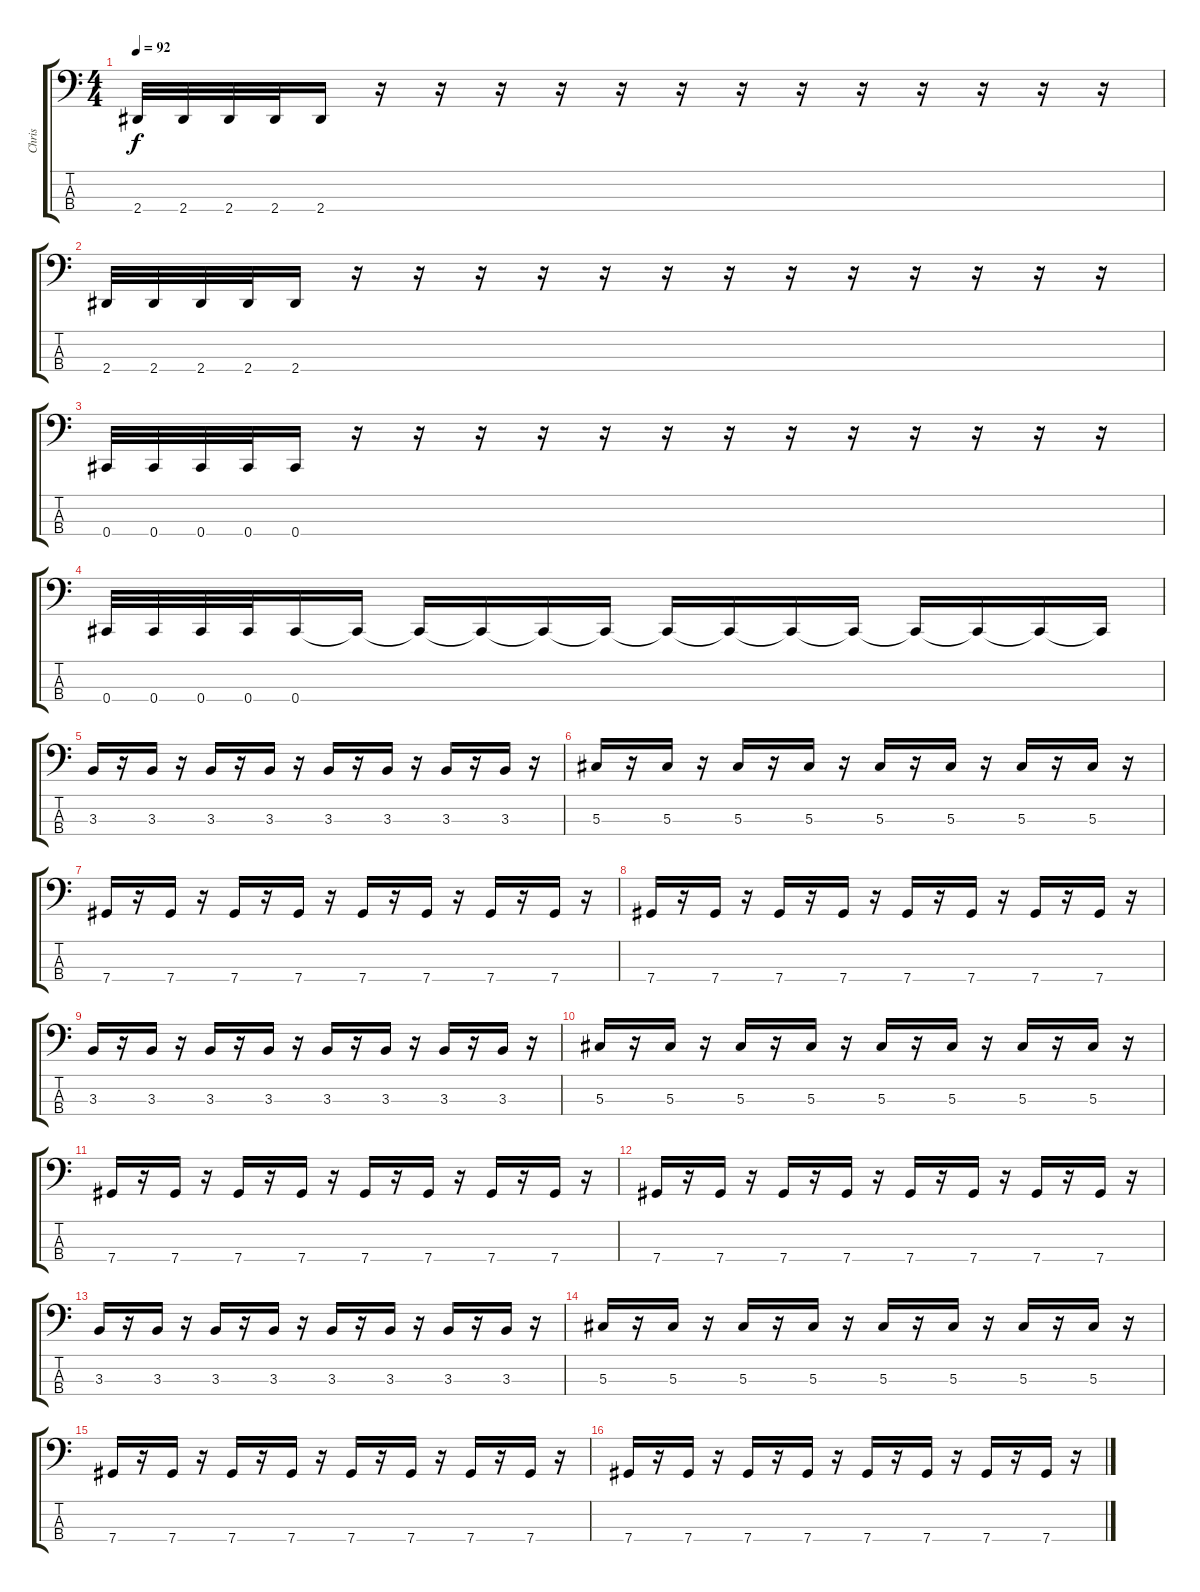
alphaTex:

\track ("Chris" "Chris") {instrument electricbasspick}
\staff {score tabs}
\tuning (Gb2 Db2 Ab1 Db1) {hide}
\ts (4 4)
\tempo 92
\clef f4
\ks c
2.4.32{dy f} 2.4.32 2.4.32 2.4.32 2.4.16 r.16 r.16 r.16 r.16 r.16 r.16 r.16 r.16 r.16 r.16 r.16 r.16 r.16 |
2.4.32 2.4.32 2.4.32 2.4.32 2.4.16 r.16 r.16 r.16 r.16 r.16 r.16 r.16 r.16 r.16 r.16 r.16 r.16 r.16 |
0.4.32 0.4.32 0.4.32 0.4.32 0.4.16 r.16 r.16 r.16 r.16 r.16 r.16 r.16 r.16 r.16 r.16 r.16 r.16 r.16 |
0.4.32 0.4.32 0.4.32 0.4.32 0.4.16 0.4{t}.16 0.4{t}.16 0.4{t}.16 0.4{t}.16 0.4{t}.16 0.4{t}.16 0.4{t}.16 0.4{t}.16 0.4{t}.16 0.4{t}.16 0.4{t}.16 0.4{t}.16 0.4{t}.16 |
3.3.16 r.16 3.3.16 r.16 3.3.16 r.16 3.3.16 r.16 3.3.16 r.16 3.3.16 r.16 3.3.16 r.16 3.3.16 r.16 |
5.3.16 r.16 5.3.16 r.16 5.3.16 r.16 5.3.16 r.16 5.3.16 r.16 5.3.16 r.16 5.3.16 r.16 5.3.16 r.16 |
7.4.16 r.16 7.4.16 r.16 7.4.16 r.16 7.4.16 r.16 7.4.16 r.16 7.4.16 r.16 7.4.16 r.16 7.4.16 r.16 |
7.4.16 r.16 7.4.16 r.16 7.4.16 r.16 7.4.16 r.16 7.4.16 r.16 7.4.16 r.16 7.4.16 r.16 7.4.16 r.16 |
3.3.16 r.16 3.3.16 r.16 3.3.16 r.16 3.3.16 r.16 3.3.16 r.16 3.3.16 r.16 3.3.16 r.16 3.3.16 r.16 |
5.3.16 r.16 5.3.16 r.16 5.3.16 r.16 5.3.16 r.16 5.3.16 r.16 5.3.16 r.16 5.3.16 r.16 5.3.16 r.16 |
7.4.16 r.16 7.4.16 r.16 7.4.16 r.16 7.4.16 r.16 7.4.16 r.16 7.4.16 r.16 7.4.16 r.16 7.4.16 r.16 |
7.4.16 r.16 7.4.16 r.16 7.4.16 r.16 7.4.16 r.16 7.4.16 r.16 7.4.16 r.16 7.4.16 r.16 7.4.16 r.16 |
3.3.16 r.16 3.3.16 r.16 3.3.16 r.16 3.3.16 r.16 3.3.16 r.16 3.3.16 r.16 3.3.16 r.16 3.3.16 r.16 |
5.3.16 r.16 5.3.16 r.16 5.3.16 r.16 5.3.16 r.16 5.3.16 r.16 5.3.16 r.16 5.3.16 r.16 5.3.16 r.16 |
7.4.16 r.16 7.4.16 r.16 7.4.16 r.16 7.4.16 r.16 7.4.16 r.16 7.4.16 r.16 7.4.16 r.16 7.4.16 r.16 |
7.4.16 r.16 7.4.16 r.16 7.4.16 r.16 7.4.16 r.16 7.4.16 r.16 7.4.16 r.16 7.4.16 r.16 7.4.16 r.16
